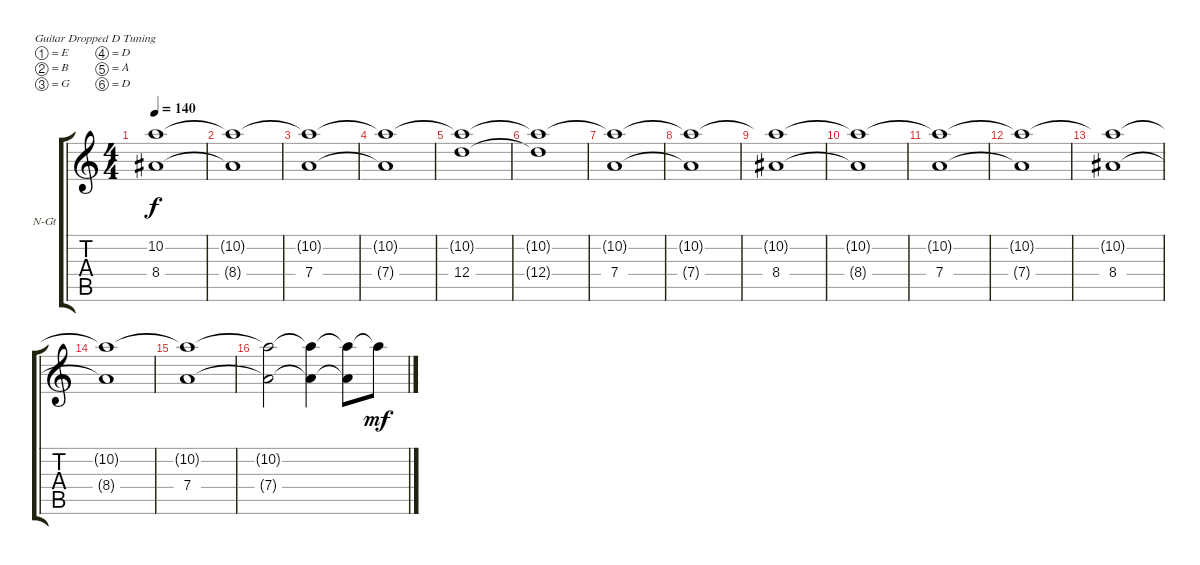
\defaultSystemsLayout 4
\bracketExtendMode groupsimilarinstruments
\firstSystemTrackNameOrientation horizontal
\otherSystemsTrackNameOrientation horizontal
\track ("Effects" "N-Gt") {instrument acousticguitarnylon}
\staff {score tabs}
\tuning (E4 B3 G3 D3 A2 D2)
\ts (4 4)
\tempo 140
\clef g2
\ks c
(8.4 10.2{t}).1{dy f} |
(8.4{t} 10.2{t}).1 |
(7.4 10.2{t}).1 |
(7.4{t} 10.2{t}).1 |
(12.4 10.2{t}).1 |
(12.4{t} 10.2{t}).1 |
(7.4 10.2{t}).1 |
(7.4{t} 10.2{t}).1 |
(8.4 10.2{t}).1 |
(8.4{t} 10.2{t}).1 |
(7.4 10.2{t}).1 |
(7.4{t} 10.2{t}).1 |
(8.4 10.2{t}).1 |
(8.4{t} 10.2{t}).1 |
(7.4 10.2{t}).1 |
(7.4{t} 10.2{t}).2 (7.4{t} 10.2{t}).4 (7.4{t} 10.2{t}).8 10.2{t}.8{dy mf}
